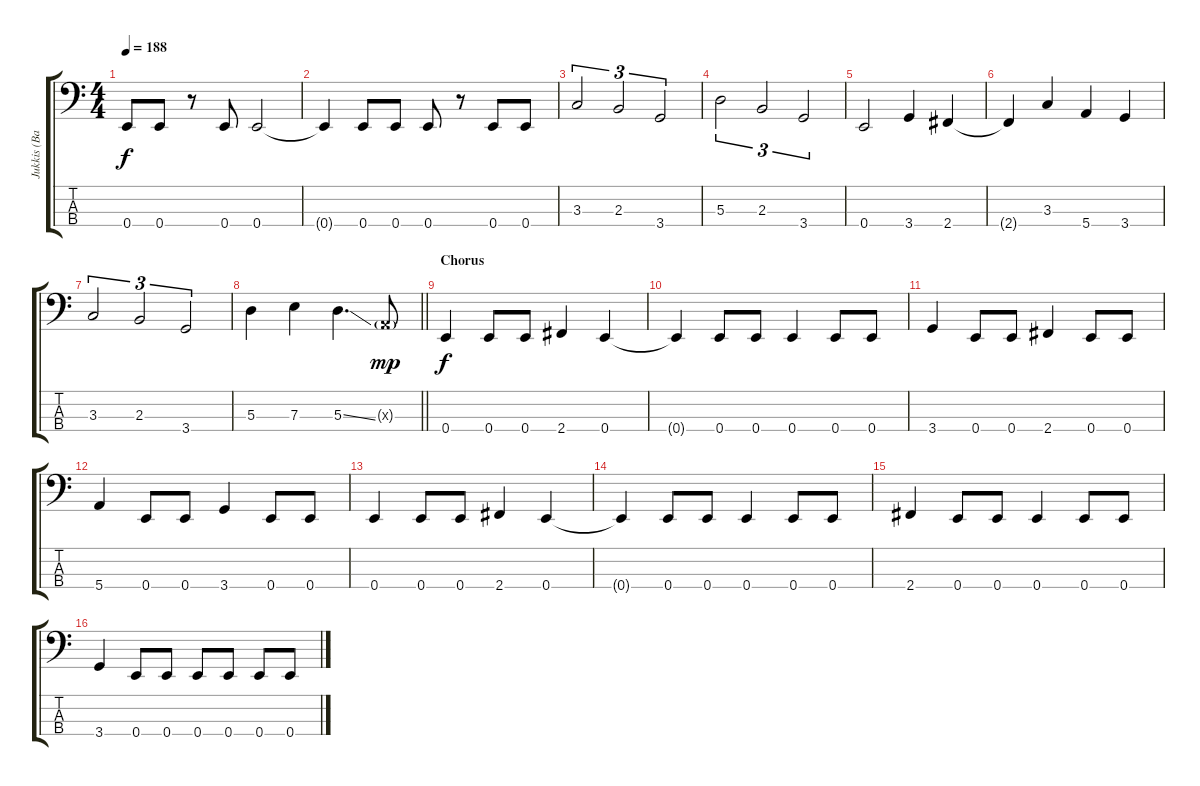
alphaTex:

\track ("Jukkis (Bass)" "Jukkis (Ba") {instrument electricbassfinger}
\staff {score tabs}
\tuning (G2 D2 A1 E1) {hide}
\ts (4 4)
\tempo 188
\clef f4
\ks c
0.4.8{dy f} 0.4.8 r.8 0.4.8 0.4.2 |
0.4{t}.4 0.4.8 0.4.8 0.4.8 r.8 0.4.8 0.4.8 |
3.3.2{tu (3 2)} 2.3.2{tu (3 2)} 3.4.2{tu (3 2)} |
5.3.2{tu (3 2)} 2.3.2{tu (3 2)} 3.4.2{tu (3 2)} |
0.4.2 3.4.4 2.4.4 |
2.4{t}.4 3.3.4 5.4.4 3.4.4 |
3.3.2{tu (3 2)} 2.3.2{tu (3 2)} 3.4.2{tu (3 2)} |
\barLineRight lightlight
5.3.4 7.3.4 5.3{ss}.4{d} 0.3{g x}.8{dy mp} |
\section ("" "Chorus")
0.4.4{dy f} 0.4.8 0.4.8 2.4.4 0.4.4 |
0.4{t}.4 0.4.8 0.4.8 0.4.4 0.4.8 0.4.8 |
3.4.4 0.4.8 0.4.8 2.4.4 0.4.8 0.4.8 |
5.4.4 0.4.8 0.4.8 3.4.4 0.4.8 0.4.8 |
0.4.4 0.4.8 0.4.8 2.4.4 0.4.4 |
0.4{t}.4 0.4.8 0.4.8 0.4.4 0.4.8 0.4.8 |
2.4.4 0.4.8 0.4.8 0.4.4 0.4.8 0.4.8 |
3.4.4 0.4.8 0.4.8 0.4.8 0.4.8 0.4.8 0.4.8
